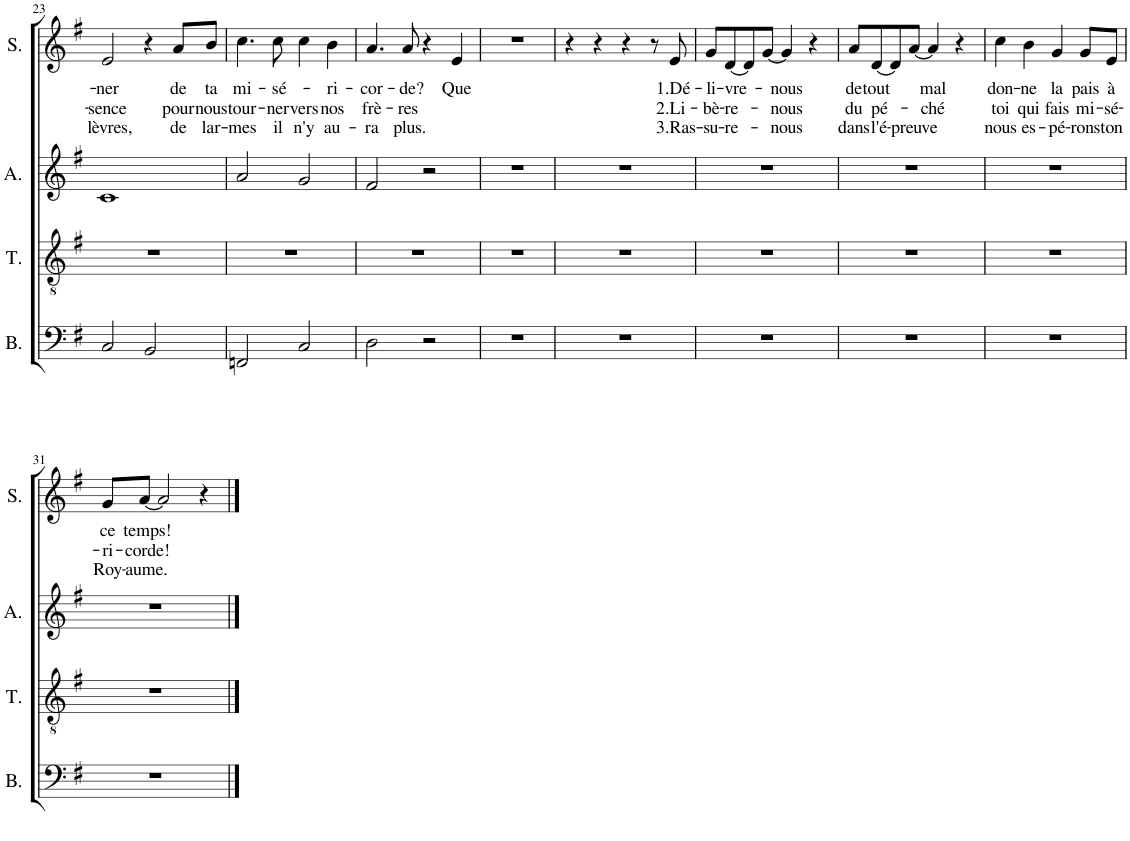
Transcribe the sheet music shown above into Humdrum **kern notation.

**kern	**kern	**kern	**kern	**text	**text	**text
*part4	*part3	*part2	*part1	*part1	*part1	*part1
*staff4	*staff3	*staff2	*staff1	*staff1	*staff1	*staff1
*I"Bass	*I"Tenor	*I"Alto	*I"Soprano	*	*	*
*I'B.	*I'T.	*I'A.	*I'S.	*	*	*
!!LO:PB:g=z
*clefF4	*clefGv2	*clefG2	*clefG2	*	*	*
*k[f#]	*k[f#]	*k[f#]	*k[f#]	*	*	*
*M4/4	*M4/4	*M4/4	*M4/4	*	*	*
=23	=23	=23	=23	=23	=23	=23
!	!	!	!	!LO:LY:b	!LO:LY:b	!LO:LY:b
2C/	1r	1c	2e/	-ner	-sence	lèvres,
2BB/	.	.	4r	.	.	.
!	!	!	!	!LO:LY:b	!LO:LY:b	!LO:LY:b
.	.	.	8a/L	de	pour	de
!	!	!	!	!LO:LY:b	!LO:LY:b	!LO:LY:b
.	.	.	8b/J	ta	nous	lar-
=24	=24	=24	=24	=24	=24	=24
!	!	!	!	!LO:LY:b	!LO:LY:b	!LO:LY:b
2FFn/	1r	2a/	4.cc\	mi-	tour-	-mes
!	!	!	!	!LO:LY:b	!LO:LY:b	!LO:LY:b
.	.	.	8cc\	-sé-	-ner	il
!	!	!	!	!	!LO:LY:b	!LO:LY:b
2C/	.	2g/	4cc\	.	vers	n'y
!	!	!	!	!LO:LY:b	!LO:LY:b	!LO:LY:b
.	.	.	4b\	-ri-	nos	au-
=25	=25	=25	=25	=25	=25	=25
!	!	!	!	!LO:LY:b	!LO:LY:b	!LO:LY:b
2D\	1r	2f#/	4.a/	-cor-	frè-	-ra
!	!	!	!	!LO:LY:b	!LO:LY:b	!LO:LY:b
.	.	.	8a/	-de?	-res	plus.
2r	.	2r	4r	.	.	.
!	!	!	!	!LO:LY:b	!	!
.	.	.	4e/	Que	.	.
=26	=26	=26	=26	=26	=26	=26
1r	1r	1r	1r	.	.	.
=27	=27	=27	=27	=27	=27	=27
1r	1r	1r	4r	.	.	.
.	.	.	4r	.	.	.
.	.	.	4r	.	.	.
.	.	.	8r	.	.	.
!	!	!	!	!LO:LY:b	!LO:LY:b	!LO:LY:b
.	.	.	8e/	1.Dé-	2.Li-	3.Ras-
=28	=28	=28	=28	=28	=28	=28
!	!	!	!	!LO:LY:b	!LO:LY:b	!LO:LY:b
1r	1r	1r	8g/L	-li-	-bè-	-su-
!	!	!	!	!LO:LY:b	!LO:LY:b	!LO:LY:b
.	.	.	[8d/	-vre-	-re-	-re-
.	.	.	8d/]	.	.	.
.	.	.	[8g/J	.	.	.
!	!	!	!	!LO:LY:b	!LO:LY:b	!LO:LY:b
.	.	.	4g/]	-nous	-nous	-nous
.	.	.	4r	.	.	.
=29	=29	=29	=29	=29	=29	=29
!	!	!	!	!LO:LY:b	!LO:LY:b	!LO:LY:b
1r	1r	1r	8a/L	de	du	dans
!	!	!	!	!LO:LY:b	!LO:LY:b	!LO:LY:b
.	.	.	[8d/	tout	pé-	l'é-
.	.	.	8d/]	.	.	.
!	!	!	!	!	!	!LO:LY:b
.	.	.	[8a/J	.	.	-preuve
!	!	!	!	!LO:LY:b	!LO:LY:b	!
.	.	.	4a/]	mal	ché	.
.	.	.	4r	.	.	.
=30	=30	=30	=30	=30	=30	=30
!	!	!	!	!LO:LY:b	!LO:LY:b	!LO:LY:b
1r	1r	1r	4cc\	don-	toi	nous
!	!	!	!	!LO:LY:b	!LO:LY:b	!LO:LY:b
.	.	.	4b\	-ne	qui	es-
!	!	!	!	!LO:LY:b	!LO:LY:b	!LO:LY:b
.	.	.	4g/	la	fais	-pé-
!	!	!	!	!LO:LY:b	!LO:LY:b	!LO:LY:b
.	.	.	8g/L	pais	mi-	-rons
!	!	!	!	!LO:LY:b	!LO:LY:b	!LO:LY:b
.	.	.	8e/J	à	-sé-	ton
!!LO:LB:g=z
=31	=31	=31	=31	=31	=31	=31
!	!	!	!	!LO:LY:b	!LO:LY:b	!LO:LY:b
1r	1r	1r	8g/L	ce	-ri-	Roy-
!	!	!	!	!LO:LY:b	!LO:LY:b	!LO:LY:b
.	.	.	[8a/J	temps!	-corde!	-aume.
.	.	.	2a/]	.	.	.
.	.	.	4r	.	.	.
==	==	==	==	==	==	==
*-	*-	*-	*-	*-	*-	*-
